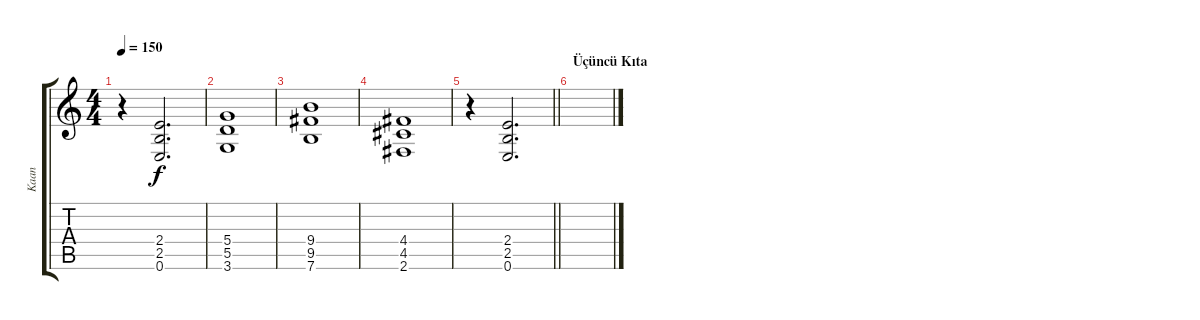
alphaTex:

\track ("Kaan" "Kaan") {instrument overdrivenguitar}
\staff {score tabs}
\tuning (E4 B3 G3 D3 A2 E2) {hide}
\ts (4 4)
\tempo 150
\clef g2
\ks c
r.4{dy f} (2.4 2.5 0.6).2{d} |
(5.4 5.5 3.6).1 |
(9.4 9.5 7.6).1 |
(4.4 4.5 2.6).1 |
\barLineRight lightlight
r.4 (2.4 2.5 0.6).2{d} |
\section ("" "Üçüncü Kıta")
